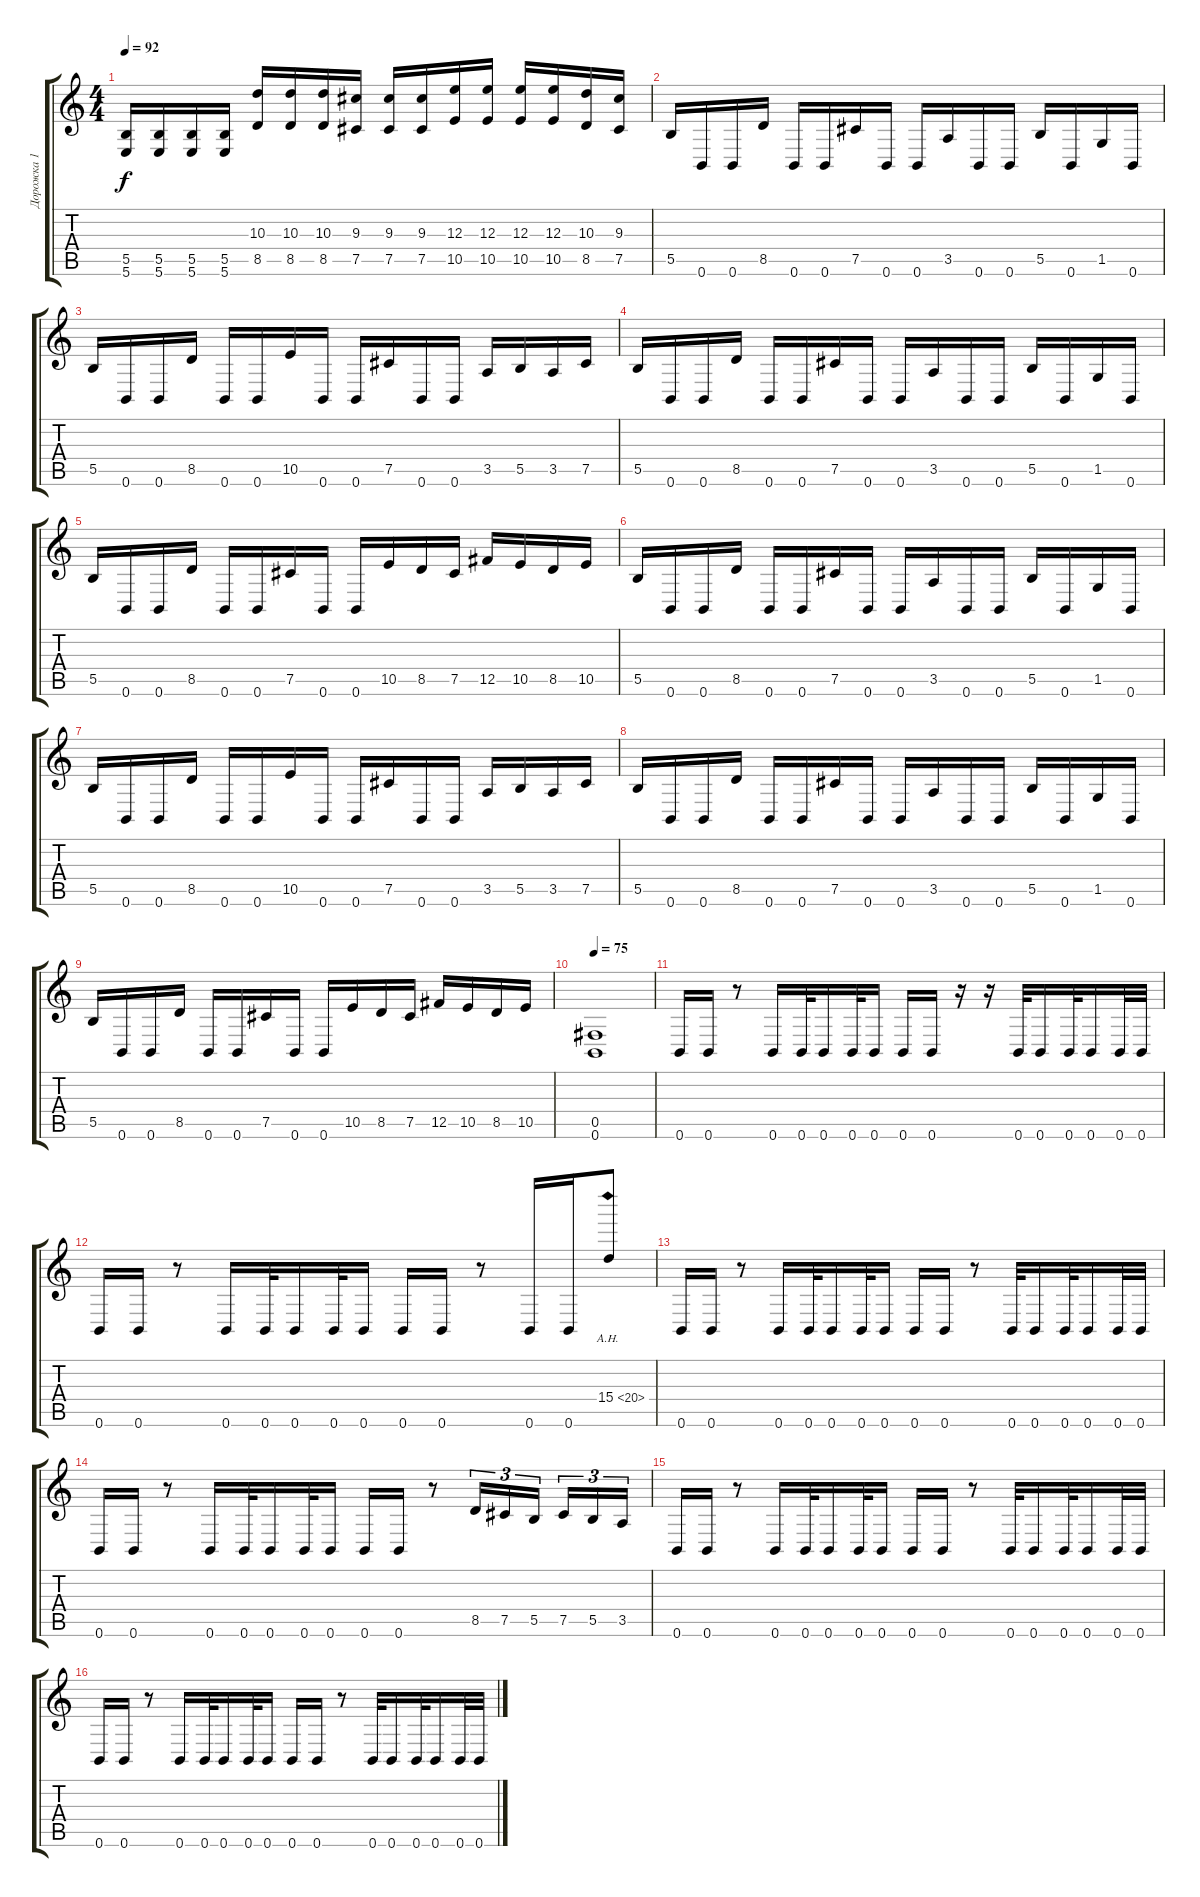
\track ("Дорожка 1" "Дорожка 1") {instrument distortionguitar}
\staff {score tabs}
\tuning (Db4 Ab3 E3 B2 Gb2 B1) {hide}
\ts (4 4)
\tempo 92
\clef g2
\ks c
(5.5 5.6).16{dy f} (5.5 5.6).16 (5.5 5.6).16 (5.5 5.6).16 (10.3 8.5).16 (10.3 8.5).16 (10.3 8.5).16 (9.3 7.5).16 (9.3 7.5).16 (9.3 7.5).16 (12.3 10.5).16 (12.3 10.5).16 (12.3 10.5).16 (12.3 10.5).16 (10.3 8.5).16 (9.3 7.5).16 |
5.5.16 0.6.16 0.6.16 8.5.16 0.6.16 0.6.16 7.5.16 0.6.16 0.6.16 3.5.16 0.6.16 0.6.16 5.5.16 0.6.16 1.5.16 0.6.16 |
5.5.16 0.6.16 0.6.16 8.5.16 0.6.16 0.6.16 10.5.16 0.6.16 0.6.16 7.5.16 0.6.16 0.6.16 3.5.16 5.5.16 3.5.16 7.5.16 |
5.5.16 0.6.16 0.6.16 8.5.16 0.6.16 0.6.16 7.5.16 0.6.16 0.6.16 3.5.16 0.6.16 0.6.16 5.5.16 0.6.16 1.5.16 0.6.16 |
5.5.16 0.6.16 0.6.16 8.5.16 0.6.16 0.6.16 7.5.16 0.6.16 0.6.16 10.5.16 8.5.16 7.5.16 12.5.16 10.5.16 8.5.16 10.5.16 |
5.5.16 0.6.16 0.6.16 8.5.16 0.6.16 0.6.16 7.5.16 0.6.16 0.6.16 3.5.16 0.6.16 0.6.16 5.5.16 0.6.16 1.5.16 0.6.16 |
5.5.16 0.6.16 0.6.16 8.5.16 0.6.16 0.6.16 10.5.16 0.6.16 0.6.16 7.5.16 0.6.16 0.6.16 3.5.16 5.5.16 3.5.16 7.5.16 |
5.5.16 0.6.16 0.6.16 8.5.16 0.6.16 0.6.16 7.5.16 0.6.16 0.6.16 3.5.16 0.6.16 0.6.16 5.5.16 0.6.16 1.5.16 0.6.16 |
5.5.16 0.6.16 0.6.16 8.5.16 0.6.16 0.6.16 7.5.16 0.6.16 0.6.16 10.5.16 8.5.16 7.5.16 12.5.16 10.5.16 8.5.16 10.5.16 |
\tempo 75
(0.5 0.6).1 |
0.6.16 0.6.16 r.8 0.6.16 0.6.32 0.6.16 0.6.32 0.6.16 0.6.16 0.6.16 r.16 r.16 0.6.32 0.6.16 0.6.32 0.6.16 0.6.32 0.6.32 |
0.6.16 0.6.16 r.8 0.6.16 0.6.32 0.6.16 0.6.32 0.6.16 0.6.16 0.6.16 r.8 0.6.16 0.6.16 15.4{ah 5}.8 |
0.6.16 0.6.16 r.8 0.6.16 0.6.32 0.6.16 0.6.32 0.6.16 0.6.16 0.6.16 r.8 0.6.32 0.6.16 0.6.32 0.6.16 0.6.32 0.6.32 |
0.6.16 0.6.16 r.8 0.6.16 0.6.32 0.6.16 0.6.32 0.6.16 0.6.16 0.6.16 r.8 8.5.16{tu (3 2)} 7.5.16{tu (3 2)} 5.5.16{tu (3 2)} 7.5.16{tu (3 2)} 5.5.16{tu (3 2)} 3.5.16{tu (3 2)} |
0.6.16 0.6.16 r.8 0.6.16 0.6.32 0.6.16 0.6.32 0.6.16 0.6.16 0.6.16 r.8 0.6.32 0.6.16 0.6.32 0.6.16 0.6.32 0.6.32 |
0.6.16 0.6.16 r.8 0.6.16 0.6.32 0.6.16 0.6.32 0.6.16 0.6.16 0.6.16 r.8 0.6.32 0.6.16 0.6.32 0.6.16 0.6.32 0.6.32
